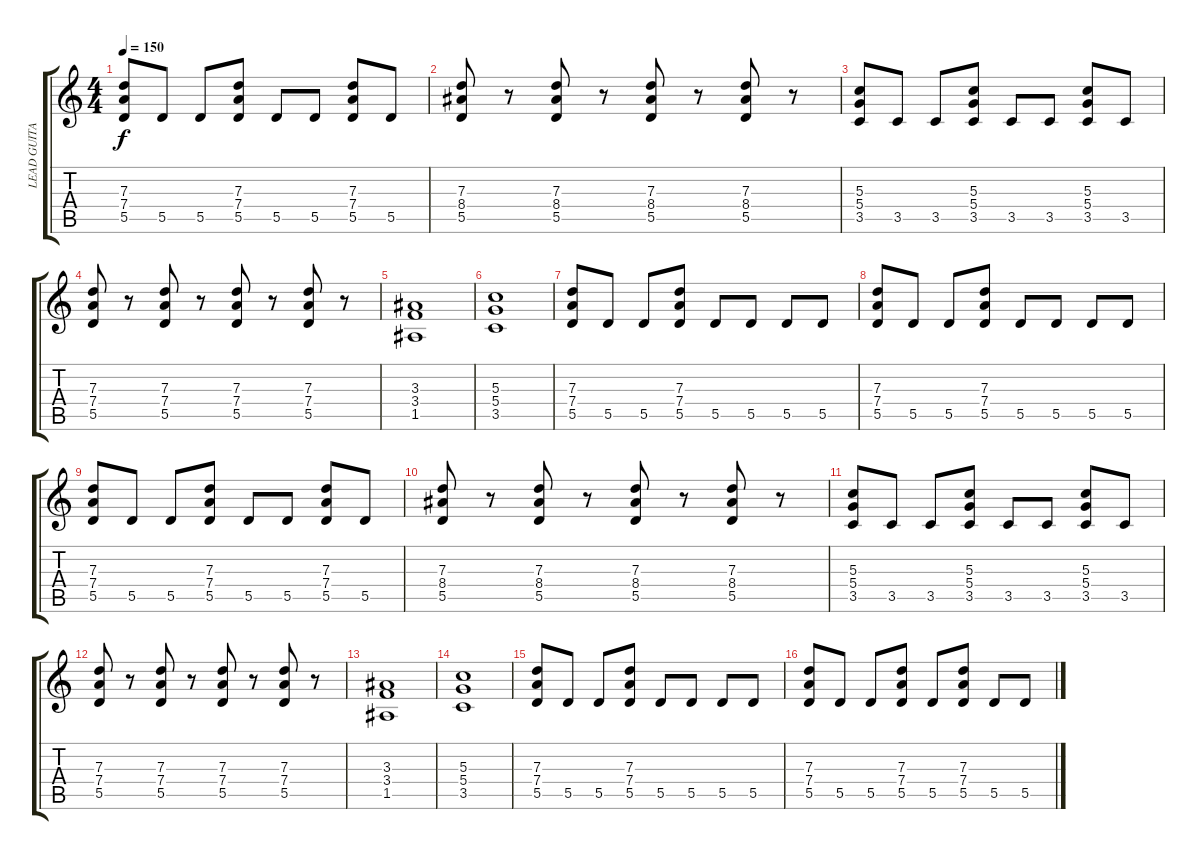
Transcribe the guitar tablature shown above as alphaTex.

\track ("LEAD GUITARE" "LEAD GUITA") {instrument distortionguitar}
\staff {score tabs}
\tuning (E4 B3 G3 D3 A2 E2) {hide}
\ts (4 4)
\tempo 150
\clef g2
\ks c
(7.3 7.4 5.5).8{dy f volume 13} 5.5.8 5.5.8 (7.3 7.4 5.5).8 5.5.8 5.5.8 (7.3 7.4 5.5).8 5.5.8 |
(7.3 8.4 5.5).8 r.8 (7.3 8.4 5.5).8 r.8 (7.3 8.4 5.5).8 r.8 (7.3 8.4 5.5).8 r.8 |
(5.3 5.4 3.5).8 3.5.8 3.5.8 (5.3 5.4 3.5).8 3.5.8 3.5.8 (5.3 5.4 3.5).8 3.5.8 |
(7.3 7.4 5.5).8 r.8 (7.3 7.4 5.5).8 r.8 (7.3 7.4 5.5).8 r.8 (7.3 7.4 5.5).8 r.8 |
(3.3 3.4 1.5).1 |
(5.3 5.4 3.5).1 |
(7.3 7.4 5.5).8 5.5.8 5.5.8 (7.3 7.4 5.5).8 5.5.8 5.5.8 5.5.8 5.5.8 |
(7.3 7.4 5.5).8 5.5.8 5.5.8 (7.3 7.4 5.5).8 5.5.8 5.5.8 5.5.8 5.5.8 |
(7.3 7.4 5.5).8 5.5.8 5.5.8 (7.3 7.4 5.5).8 5.5.8 5.5.8 (7.3 7.4 5.5).8 5.5.8 |
(7.3 8.4 5.5).8 r.8 (7.3 8.4 5.5).8 r.8 (7.3 8.4 5.5).8 r.8 (7.3 8.4 5.5).8 r.8 |
(5.3 5.4 3.5).8 3.5.8 3.5.8 (5.3 5.4 3.5).8 3.5.8 3.5.8 (5.3 5.4 3.5).8 3.5.8 |
(7.3 7.4 5.5).8 r.8 (7.3 7.4 5.5).8 r.8 (7.3 7.4 5.5).8 r.8 (7.3 7.4 5.5).8 r.8 |
(3.3 3.4 1.5).1 |
(5.3 5.4 3.5).1 |
(7.3 7.4 5.5).8 5.5.8 5.5.8 (7.3 7.4 5.5).8 5.5.8 5.5.8 5.5.8 5.5.8 |
(7.3 7.4 5.5).8 5.5.8 5.5.8 (7.3 7.4 5.5).8 5.5.8 (7.3 7.4 5.5).8 5.5.8 5.5.8
